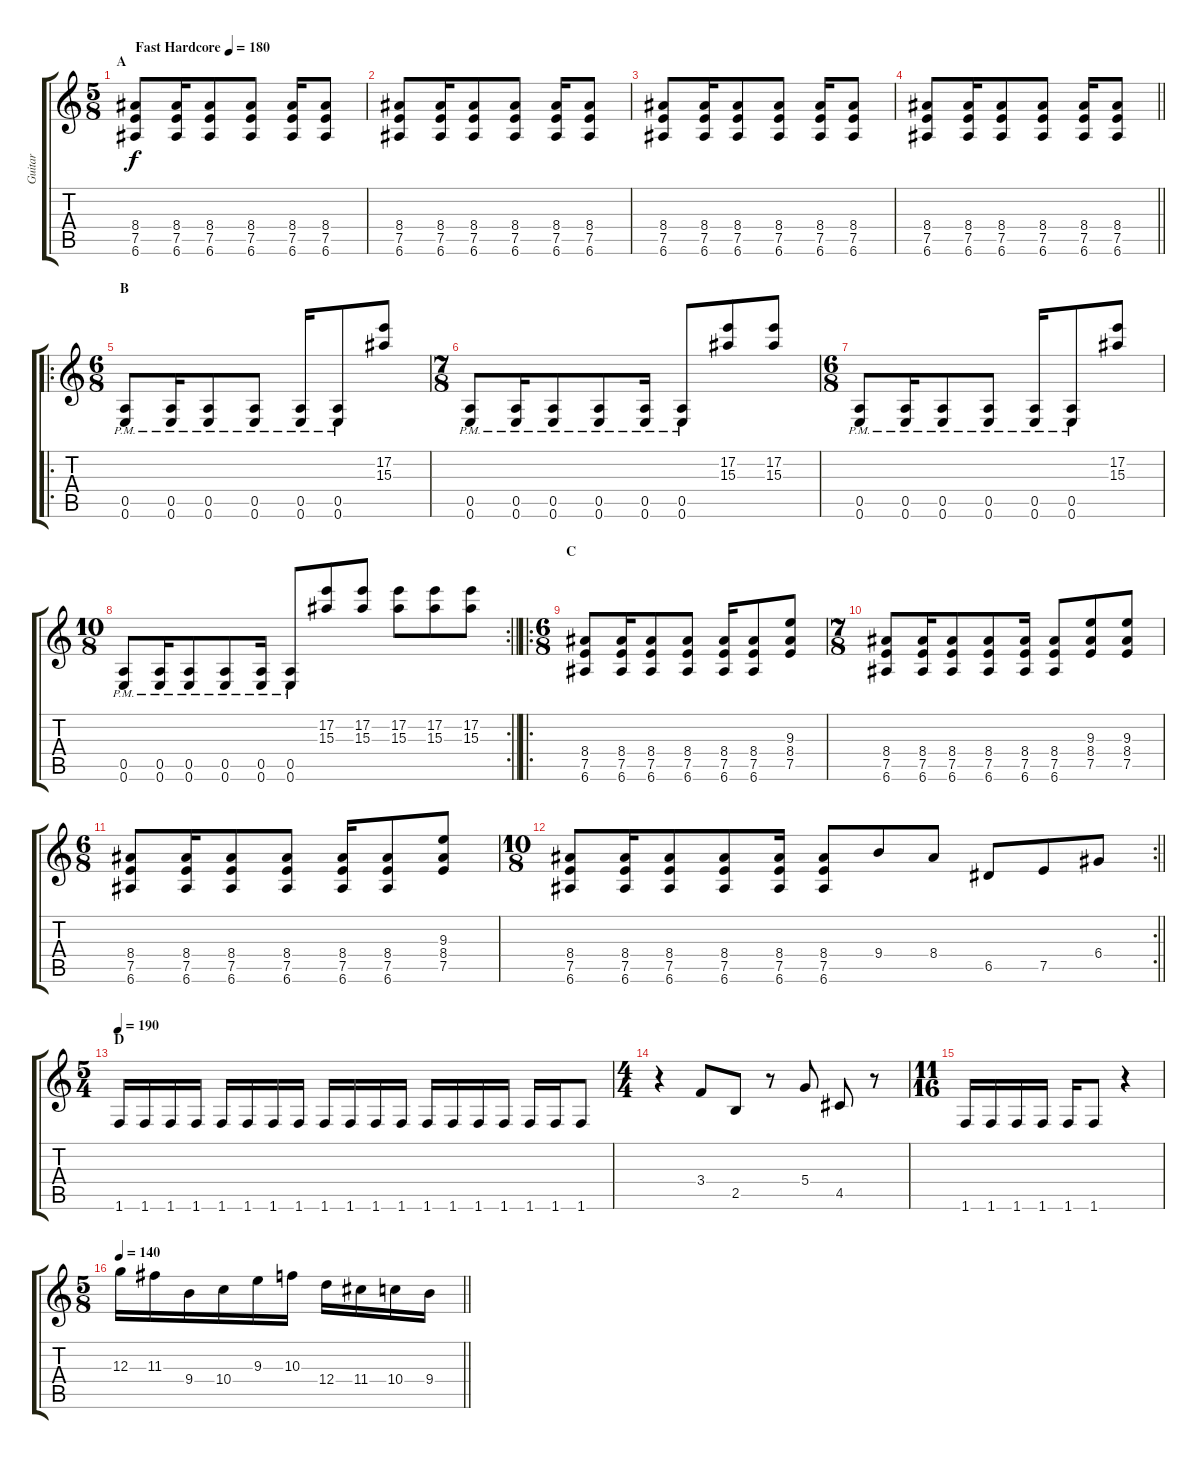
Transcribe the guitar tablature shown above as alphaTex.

\track ("Guitar" "Guitar") {instrument distortionguitar}
\staff {score tabs}
\tuning (E4 B3 G3 D3 A2 E2) {hide}
\ts (5 8)
\section ("" "A")
\tempo (180 "Fast Hardcore")
\clef g2
\ks c
(8.4 7.5 6.6).8{dy f instrument distortionguitar} (8.4 7.5 6.6).16 (8.4 7.5 6.6).8 (8.4 7.5 6.6).8 (8.4 7.5 6.6).16 (8.4 7.5 6.6).8 |
(8.4 7.5 6.6).8 (8.4 7.5 6.6).16 (8.4 7.5 6.6).8 (8.4 7.5 6.6).8 (8.4 7.5 6.6).16 (8.4 7.5 6.6).8 |
(8.4 7.5 6.6).8 (8.4 7.5 6.6).16 (8.4 7.5 6.6).8 (8.4 7.5 6.6).8 (8.4 7.5 6.6).16 (8.4 7.5 6.6).8 |
\barLineRight lightlight
(8.4 7.5 6.6).8 (8.4 7.5 6.6).16 (8.4 7.5 6.6).8 (8.4 7.5 6.6).8 (8.4 7.5 6.6).16 (8.4 7.5 6.6).8 |
\ro
\ts (6 8)
\section ("" "B")
(0.5{pm} 0.6{pm}).8 (0.5{pm} 0.6{pm}).16 (0.5{pm} 0.6{pm}).8 (0.5{pm} 0.6{pm}).8 (0.5{pm} 0.6{pm}).16 (0.5{pm} 0.6{pm}).8 (17.2 15.3).8 |
\ts (7 8)
(0.5{pm} 0.6{pm}).8 (0.5{pm} 0.6{pm}).16 (0.5{pm} 0.6{pm}).8 (0.5{pm} 0.6{pm}).8 (0.5{pm} 0.6{pm}).16 (0.5{pm} 0.6{pm}).8 (17.2 15.3).8 (17.2 15.3).8 |
\ts (6 8)
(0.5{pm} 0.6{pm}).8 (0.5{pm} 0.6{pm}).16 (0.5{pm} 0.6{pm}).8 (0.5{pm} 0.6{pm}).8 (0.5{pm} 0.6{pm}).16 (0.5{pm} 0.6{pm}).8 (17.2 15.3).8 |
\rc 2
\ts (10 8)
\barLineRight lightlight
(0.5{pm} 0.6{pm}).8 (0.5{pm} 0.6{pm}).16 (0.5{pm} 0.6{pm}).8 (0.5{pm} 0.6{pm}).8 (0.5{pm} 0.6{pm}).16 (0.5{pm} 0.6{pm}).8 (17.2 15.3).8 (17.2 15.3).8 (17.2 15.3).8 (17.2 15.3).8 (17.2 15.3).8 |
\ro
\ts (6 8)
\section ("" "C")
(8.4 7.5 6.6).8 (8.4 7.5 6.6).16 (8.4 7.5 6.6).8 (8.4 7.5 6.6).8 (8.4 7.5 6.6).16 (8.4 7.5 6.6).8 (9.3 8.4 7.5).8 |
\ts (7 8)
(8.4 7.5 6.6).8 (8.4 7.5 6.6).16 (8.4 7.5 6.6).8 (8.4 7.5 6.6).8 (8.4 7.5 6.6).16 (8.4 7.5 6.6).8 (9.3 8.4 7.5).8 (9.3 8.4 7.5).8 |
\ts (6 8)
(8.4 7.5 6.6).8 (8.4 7.5 6.6).16 (8.4 7.5 6.6).8 (8.4 7.5 6.6).8 (8.4 7.5 6.6).16 (8.4 7.5 6.6).8 (9.3 8.4 7.5).8 |
\rc 2
\ts (10 8)
\barLineRight lightlight
(8.4 7.5 6.6).8 (8.4 7.5 6.6).16 (8.4 7.5 6.6).8 (8.4 7.5 6.6).8 (8.4 7.5 6.6).16 (8.4 7.5 6.6).8 9.4.8 8.4.8 6.5.8 7.5.8 6.4.8 |
\ts (5 4)
\section ("" "D")
\tempo 190
1.6.16 1.6.16 1.6.16 1.6.16 1.6.16 1.6.16 1.6.16 1.6.16 1.6.16 1.6.16 1.6.16 1.6.16 1.6.16 1.6.16 1.6.16 1.6.16 1.6.16 1.6.16 1.6.8 |
\ts (4 4)
r.4 3.4.8 2.5.8 r.8 5.4.8 4.5.8 r.8 |
\ts (11 16)
1.6.16 1.6.16 1.6.16 1.6.16 1.6.16 1.6.8 r.4 |
\ts (5 8)
\tempo 140
\barLineRight lightlight
12.3.16 11.3.16 9.4.16 10.4.16 9.3.16 10.3.16 12.4.16 11.4.16 10.4.16 9.4.16
